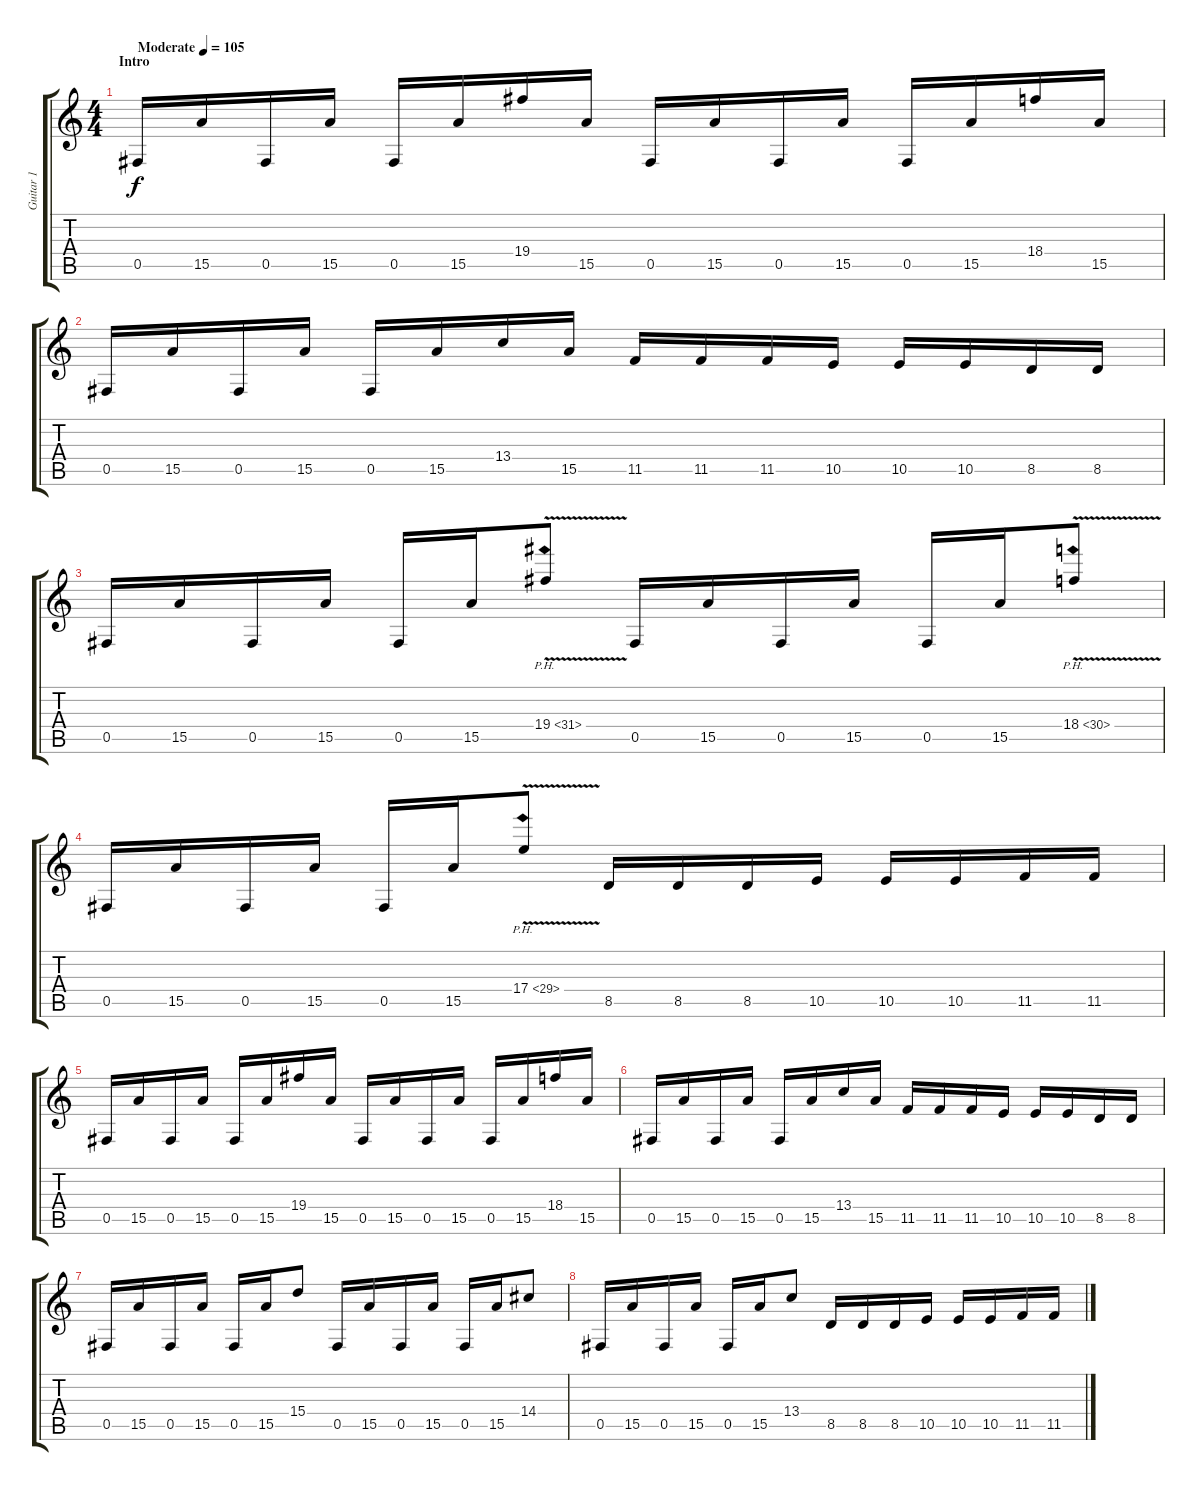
\track ("Guitar 1" "Guitar 1") {instrument distortionguitar}
\staff {score tabs}
\tuning (Db4 Ab3 E3 B2 Gb2 B1) {hide}
\ts (4 4)
\section ("" "Intro")
\tempo (105 "Moderate")
\clef g2
\ks c
0.5.16{dy f instrument distortionguitar} 15.5.16 0.5.16 15.5.16 0.5.16 15.5.16 19.4.16 15.5.16 0.5.16 15.5.16 0.5.16 15.5.16 0.5.16 15.5.16 18.4.16 15.5.16 |
0.5.16 15.5.16 0.5.16 15.5.16 0.5.16 15.5.16 13.4.16 15.5.16 11.5.16 11.5.16 11.5.16 10.5.16 10.5.16 10.5.16 8.5.16 8.5.16 |
0.5.16 15.5.16 0.5.16 15.5.16 0.5.16 15.5.16 19.4{ph 12 v}.8 0.5.16 15.5.16 0.5.16 15.5.16 0.5.16 15.5.16 18.4{ph 12 v}.8 |
0.5.16 15.5.16 0.5.16 15.5.16 0.5.16 15.5.16 17.4{ph 12 v}.8 8.5.16 8.5.16 8.5.16 10.5.16 10.5.16 10.5.16 11.5.16 11.5.16 |
0.5.16 15.5.16 0.5.16 15.5.16 0.5.16 15.5.16 19.4.16 15.5.16 0.5.16 15.5.16 0.5.16 15.5.16 0.5.16 15.5.16 18.4.16 15.5.16 |
0.5.16 15.5.16 0.5.16 15.5.16 0.5.16 15.5.16 13.4.16 15.5.16 11.5.16 11.5.16 11.5.16 10.5.16 10.5.16 10.5.16 8.5.16 8.5.16 |
0.5.16 15.5.16 0.5.16 15.5.16 0.5.16 15.5.16 15.4.8 0.5.16 15.5.16 0.5.16 15.5.16 0.5.16 15.5.16 14.4.8 |
0.5.16 15.5.16 0.5.16 15.5.16 0.5.16 15.5.16 13.4.8 8.5.16 8.5.16 8.5.16 10.5.16 10.5.16 10.5.16 11.5.16 11.5.16
